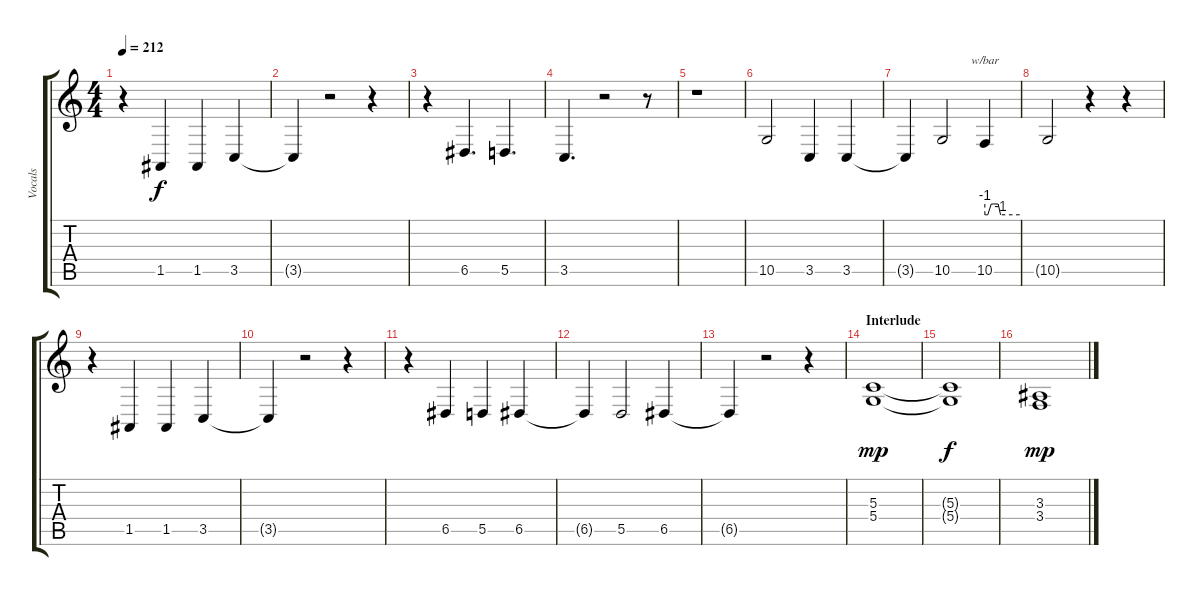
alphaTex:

\track ("Vocals" "Vocals") {instrument viola}
\staff {score tabs}
\tuning (E4 B3 G3 D3 A2 E2) {hide}
\ts (4 4)
\tempo 212
\clef g2
\ks c
r.4{dy f} 1.5.4 1.5.4 3.5.4 |
3.5{t}.4 r.2 r.4 |
r.4 6.5.4{d} 5.5.4{d} |
3.5.4{d} r.2 r.8 |
r.1 |
10.5.2 3.5.4 3.5.4 |
3.5{t}.4 10.5.2 10.5.4{tbe (custom default 0 -4 3 -4 5 -4 11 0 23 0 27 -4 60 -4)} |
10.5{t}.2 r.4 r.4 |
r.4 1.5.4 1.5.4 3.5.4 |
3.5{t}.4 r.2 r.4 |
r.4 6.5.4 5.5.4 6.5.4 |
6.5{t}.4 5.5.2 6.5.4 |
6.5{t}.4 r.2 r.4{volume 3} |
\section ("" "Interlude")
(5.3 5.4).1{dy mp volume 10} |
(5.3{t} 5.4{t}).1{dy f} |
(3.3 3.4).1{dy mp}
